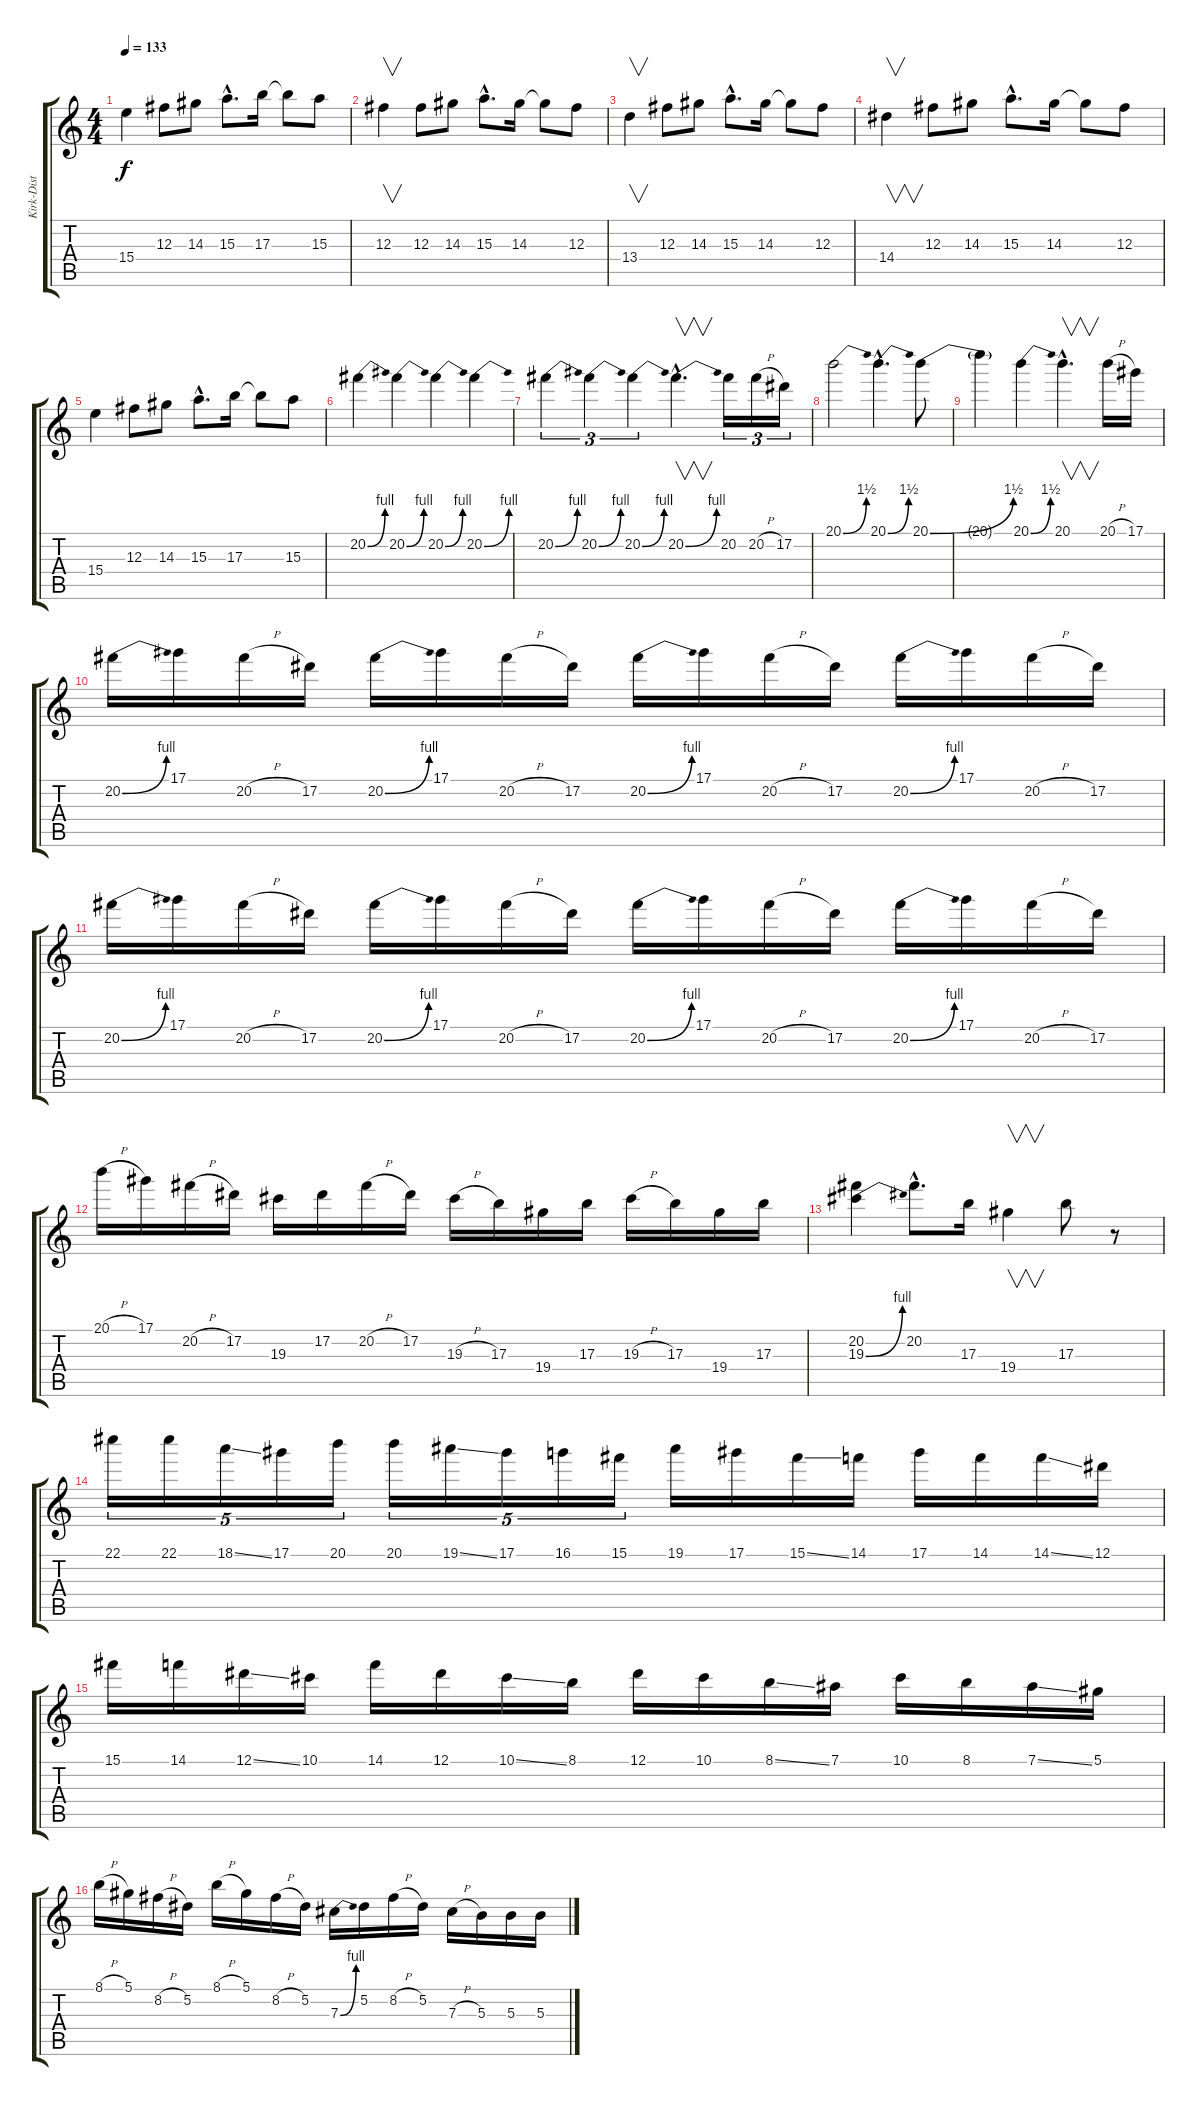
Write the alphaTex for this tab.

\track ("Kirk-Dist" "Kirk-Dist") {instrument distortionguitar}
\staff {score tabs}
\tuning (Eb4 Bb3 Gb3 Db3 Ab2 Eb2) {hide}
\ts (4 4)
\tempo 133
\clef g2
\ks c
15.4.4{dy f} 12.3.8 14.3.8 15.3{hac}.8{d} 17.3.16 17.3{t}.8 15.3.8 |
12.3.4{v} 12.3.8 14.3.8 15.3{hac}.8{d} 14.3.16 14.3{t}.8 12.3.8 |
13.4.4{v} 12.3.8 14.3.8 15.3{hac}.8{d} 14.3.16 14.3{t}.8 12.3.8 |
14.4.4{v} 12.3.8 14.3.8 15.3{hac}.8{d} 14.3.16 14.3{t}.8 12.3.8 |
15.4.4 12.3.8 14.3.8 15.3{hac}.8{d} 17.3.16 17.3{t}.8 15.3.8 |
20.2{be (bend 0 0 60 4)}.4{volume 16} 20.2{be (bend 0 0 60 4)}.4 20.2{be (bend 0 0 60 4)}.4 20.2{be (bend 0 0 60 4)}.4 |
20.2{be (bend 0 0 60 4)}.4{tu (3 2)} 20.2{be (bend 0 0 60 4)}.4{tu (3 2)} 20.2{be (bend 0 0 60 4)}.4{tu (3 2)} 20.2{be (bend 0 0 60 4) hac}.4{v d} 20.2.16{tu (3 2)} 20.2{h}.16{tu (3 2)} 17.2.16{tu (3 2)} |
20.1{be (bend 0 0 60 6)}.2 20.1{be (bend 0 0 60 6) hac}.4{d} 20.1{be (bend 0 0 60 6)}.8 |
20.1{t}.4 20.1{be (bend 0 0 60 6)}.4 20.1{hac}.4{v d} 20.1{h}.16 17.1.16 |
20.2{be (bend 0 0 60 4)}.16 17.1.16 20.2{h}.16 17.2.16 20.2{be (bend 0 0 60 4)}.16 17.1.16 20.2{h}.16 17.2.16 20.2{be (bend 0 0 60 4)}.16 17.1.16 20.2{h}.16 17.2.16 20.2{be (bend 0 0 60 4)}.16 17.1.16 20.2{h}.16 17.2.16 |
20.2{be (bend 0 0 60 4)}.16 17.1.16 20.2{h}.16 17.2.16 20.2{be (bend 0 0 60 4)}.16 17.1.16 20.2{h}.16 17.2.16 20.2{be (bend 0 0 60 4)}.16 17.1.16 20.2{h}.16 17.2.16 20.2{be (bend 0 0 60 4)}.16 17.1.16 20.2{h}.16 17.2.16 |
20.1{h}.16 17.1.16 20.2{h}.16 17.2.16 19.3.16 17.2.16 20.2{h}.16 17.2.16 19.3{h}.16 17.3.16 19.4.16 17.3.16 19.3{h}.16 17.3.16 19.4.16 17.3.16 |
(20.2 19.3{be (bend 0 0 60 4)}).4 20.2{hac}.8{d} 17.3.16 19.4.4{v} 17.3.8 r.8 |
22.1.16{tu (5 4)} 22.1.16{tu (5 4)} 18.1{ss}.16{tu (5 4)} 17.1.16{tu (5 4)} 20.1.16{tu (5 4)} 20.1.16{tu (5 4)} 19.1{ss}.16{tu (5 4)} 17.1.16{tu (5 4)} 16.1.16{tu (5 4)} 15.1.16{tu (5 4)} 19.1.16 17.1.16 15.1{ss}.16 14.1.16 17.1.16 14.1.16 14.1{ss}.16 12.1.16 |
15.1.16 14.1.16 12.1{ss}.16 10.1.16 14.1.16 12.1.16 10.1{ss}.16 8.1.16 12.1.16 10.1.16 8.1{ss}.16 7.1.16 10.1.16 8.1.16 7.1{ss}.16 5.1.16 |
8.1{h}.16 5.1.16 8.2{h}.16 5.2.16 8.1{h}.16 5.1.16 8.2{h}.16 5.2.16 7.3{be (bend 0 0 60 4)}.16 5.2.16 8.2{h}.16 5.2.16 7.3{h}.16 5.3.16 5.3.16 5.3.16
